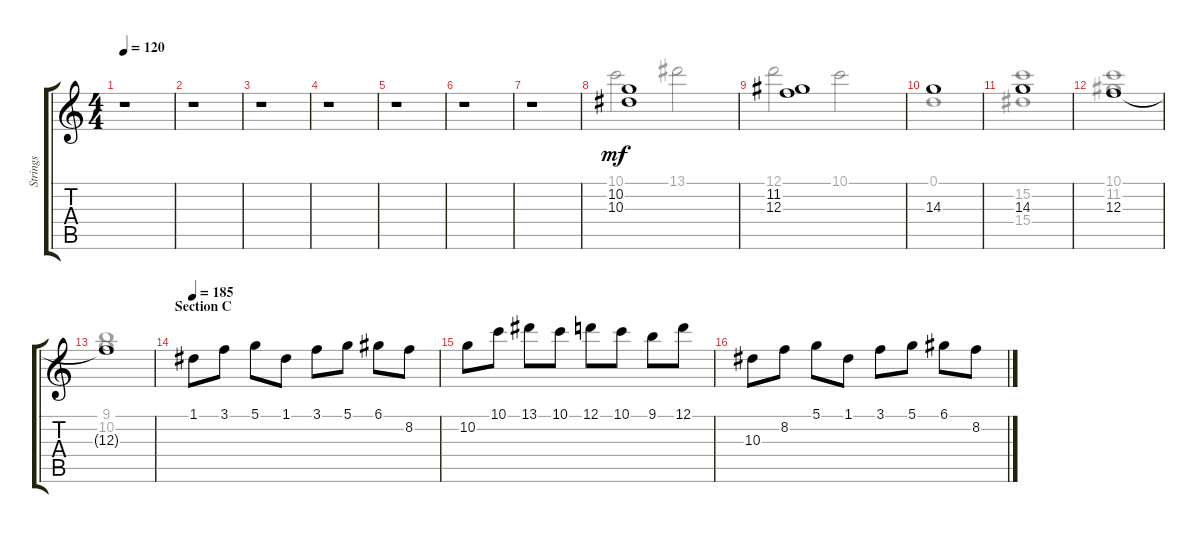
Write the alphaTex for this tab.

\track ("Strings" "Strings") {instrument electricguitarclean}
\staff {score tabs}
\tuning (D4 A3 F3 C3 G2 C2) {hide}
\voice
\ts (4 4)
\tempo 120
\clef g2
\ks aminor
r.1{dy mf} |
r.1 |
r.1 |
r.1 |
r.1 |
r.1 |
r.1 |
(10.2 10.3).1 |
(11.2 12.3).1 |
14.3.1 |
14.3.1 |
12.3.1 |
12.3{t}.1 |
\section ("" "Section C")
\tempo 185
1.1.8 3.1.8 5.1.8 1.1.8 3.1.8 5.1.8 6.1.8 8.2.8 |
10.2.8 10.1.8 13.1.8 10.1.8 12.1.8 10.1.8 9.1.8 12.1.8 |
10.3.8 8.2.8 5.1.8 1.1.8 3.1.8 5.1.8 6.1.8 8.2.8
\voice
\clef g2
\ottava regular
\simile none
\ks aminor
|
|
|
|
|
|
|
10.1.2 13.1.2 |
12.1.2 10.1.2 |
0.1.1 |
(15.2 15.4).1 |
(10.1 11.2).1 |
(9.1 10.2).1 |
|
|
